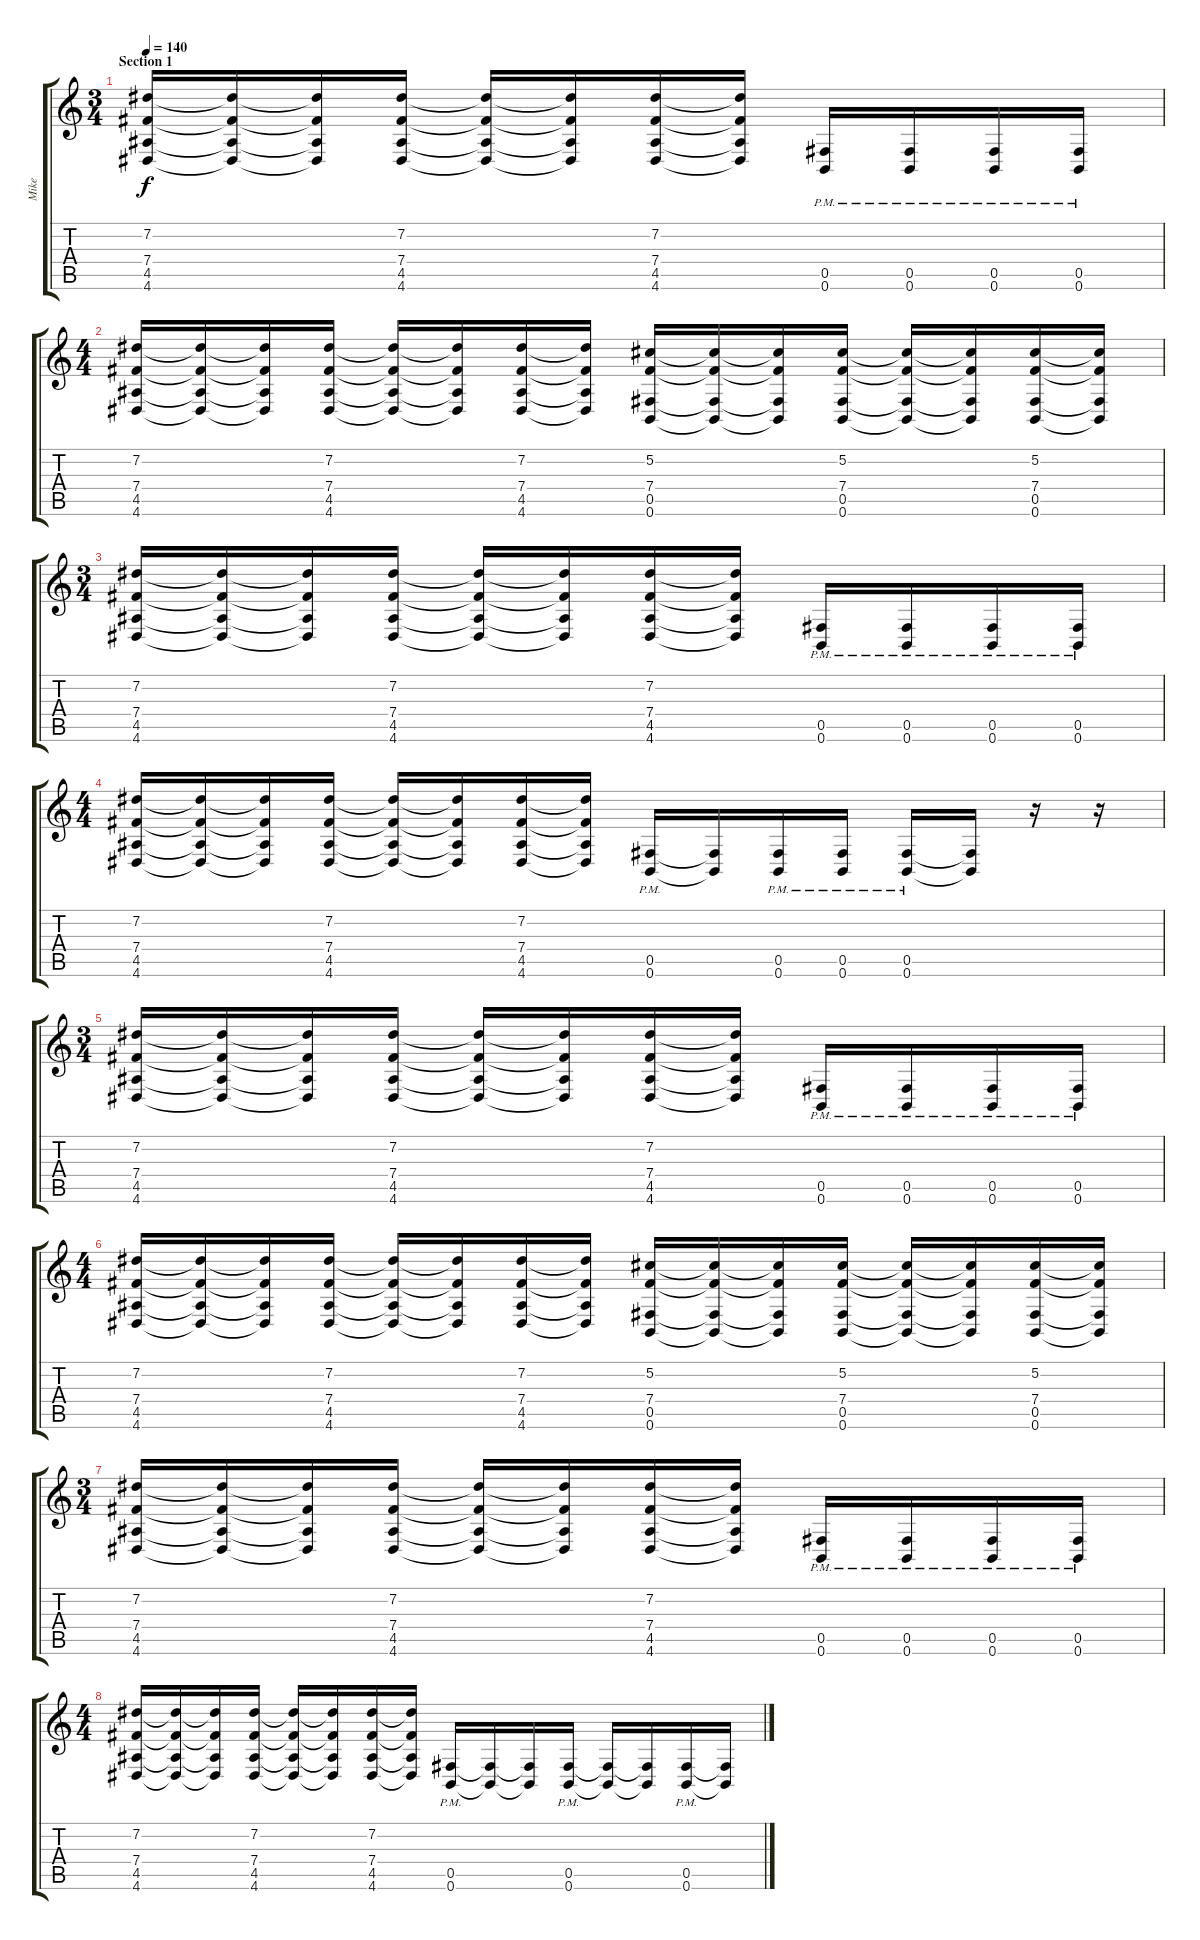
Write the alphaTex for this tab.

\track ("Mike" "Mike") {instrument distortionguitar}
\staff {score tabs}
\tuning (Db4 Ab3 E3 B2 Gb2 B1) {hide}
\ts (3 4)
\section ("" "Section 1")
\tempo 140
\clef g2
\ks c
(7.2 7.4 4.5 4.6).16{dy f} (7.2{t} 7.4{t} 4.5{t} 4.6{t}).16 (7.2{t} 7.4{t} 4.5{t} 4.6{t}).16 (7.2 7.4 4.5 4.6).16 (7.2{t} 7.4{t} 4.5{t} 4.6{t}).16 (7.2{t} 7.4{t} 4.5{t} 4.6{t}).16 (7.2 7.4 4.5 4.6).16 (7.2{t} 7.4{t} 4.5{t} 4.6{t}).16 (0.5{pm} 0.6{pm}).16 (0.5{pm} 0.6{pm}).16 (0.5{pm} 0.6{pm}).16 (0.5{pm} 0.6{pm}).16 |
\ts (4 4)
(7.2 7.4 4.5 4.6).16 (7.2{t} 7.4{t} 4.5{t} 4.6{t}).16 (7.2{t} 7.4{t} 4.5{t} 4.6{t}).16 (7.2 7.4 4.5 4.6).16 (7.2{t} 7.4{t} 4.5{t} 4.6{t}).16 (7.2{t} 7.4{t} 4.5{t} 4.6{t}).16 (7.2 7.4 4.5 4.6).16 (7.2{t} 7.4{t} 4.5{t} 4.6{t}).16 (5.2 7.4 0.5 0.6).16 (5.2{t} 7.4{t} 0.5{t} 0.6{t}).16 (5.2{t} 7.4{t} 0.5{t} 0.6{t}).16 (5.2 7.4 0.5 0.6).16 (5.2{t} 7.4{t} 0.5{t} 0.6{t}).16 (5.2{t} 7.4{t} 0.5{t} 0.6{t}).16 (5.2 7.4 0.5 0.6).16 (5.2{t} 7.4{t} 0.5{t} 0.6{t}).16 |
\ts (3 4)
(7.2 7.4 4.5 4.6).16 (7.2{t} 7.4{t} 4.5{t} 4.6{t}).16 (7.2{t} 7.4{t} 4.5{t} 4.6{t}).16 (7.2 7.4 4.5 4.6).16 (7.2{t} 7.4{t} 4.5{t} 4.6{t}).16 (7.2{t} 7.4{t} 4.5{t} 4.6{t}).16 (7.2 7.4 4.5 4.6).16 (7.2{t} 7.4{t} 4.5{t} 4.6{t}).16 (0.5{pm} 0.6{pm}).16 (0.5{pm} 0.6{pm}).16 (0.5{pm} 0.6{pm}).16 (0.5{pm} 0.6{pm}).16 |
\ts (4 4)
(7.2 7.4 4.5 4.6).16 (7.2{t} 7.4{t} 4.5{t} 4.6{t}).16 (7.2{t} 7.4{t} 4.5{t} 4.6{t}).16 (7.2 7.4 4.5 4.6).16 (7.2{t} 7.4{t} 4.5{t} 4.6{t}).16 (7.2{t} 7.4{t} 4.5{t} 4.6{t}).16 (7.2 7.4 4.5 4.6).16 (7.2{t} 7.4{t} 4.5{t} 4.6{t}).16 (0.5{pm} 0.6{pm}).16 (0.5{t} 0.6{t}).16 (0.5{pm} 0.6{pm}).16 (0.5{pm} 0.6{pm}).16 (0.5{pm} 0.6{pm}).16 (0.5{t} 0.6{t}).16 r.16 r.16 |
\ts (3 4)
(7.2 7.4 4.5 4.6).16 (7.2{t} 7.4{t} 4.5{t} 4.6{t}).16 (7.2{t} 7.4{t} 4.5{t} 4.6{t}).16 (7.2 7.4 4.5 4.6).16 (7.2{t} 7.4{t} 4.5{t} 4.6{t}).16 (7.2{t} 7.4{t} 4.5{t} 4.6{t}).16 (7.2 7.4 4.5 4.6).16 (7.2{t} 7.4{t} 4.5{t} 4.6{t}).16 (0.5{pm} 0.6{pm}).16 (0.5{pm} 0.6{pm}).16 (0.5{pm} 0.6{pm}).16 (0.5{pm} 0.6{pm}).16 |
\ts (4 4)
(7.2 7.4 4.5 4.6).16 (7.2{t} 7.4{t} 4.5{t} 4.6{t}).16 (7.2{t} 7.4{t} 4.5{t} 4.6{t}).16 (7.2 7.4 4.5 4.6).16 (7.2{t} 7.4{t} 4.5{t} 4.6{t}).16 (7.2{t} 7.4{t} 4.5{t} 4.6{t}).16 (7.2 7.4 4.5 4.6).16 (7.2{t} 7.4{t} 4.5{t} 4.6{t}).16 (5.2 7.4 0.5 0.6).16 (5.2{t} 7.4{t} 0.5{t} 0.6{t}).16 (5.2{t} 7.4{t} 0.5{t} 0.6{t}).16 (5.2 7.4 0.5 0.6).16 (5.2{t} 7.4{t} 0.5{t} 0.6{t}).16 (5.2{t} 7.4{t} 0.5{t} 0.6{t}).16 (5.2 7.4 0.5 0.6).16 (5.2{t} 7.4{t} 0.5{t} 0.6{t}).16 |
\ts (3 4)
(7.2 7.4 4.5 4.6).16 (7.2{t} 7.4{t} 4.5{t} 4.6{t}).16 (7.2{t} 7.4{t} 4.5{t} 4.6{t}).16 (7.2 7.4 4.5 4.6).16 (7.2{t} 7.4{t} 4.5{t} 4.6{t}).16 (7.2{t} 7.4{t} 4.5{t} 4.6{t}).16 (7.2 7.4 4.5 4.6).16 (7.2{t} 7.4{t} 4.5{t} 4.6{t}).16 (0.5{pm} 0.6{pm}).16 (0.5{pm} 0.6{pm}).16 (0.5{pm} 0.6{pm}).16 (0.5{pm} 0.6{pm}).16 |
\ts (4 4)
(7.2 7.4 4.5 4.6).16 (7.2{t} 7.4{t} 4.5{t} 4.6{t}).16 (7.2{t} 7.4{t} 4.5{t} 4.6{t}).16 (7.2 7.4 4.5 4.6).16 (7.2{t} 7.4{t} 4.5{t} 4.6{t}).16 (7.2{t} 7.4{t} 4.5{t} 4.6{t}).16 (7.2 7.4 4.5 4.6).16 (7.2{t} 7.4{t} 4.5{t} 4.6{t}).16 (0.5{pm} 0.6{pm}).16 (0.5{t} 0.6{t}).16 (0.5{t} 0.6{t}).16 (0.5{pm} 0.6{pm}).16 (0.5{t} 0.6{t}).16 (0.5{t} 0.6{t}).16 (0.5{pm} 0.6{pm}).16 (0.5{t} 0.6{t}).16
